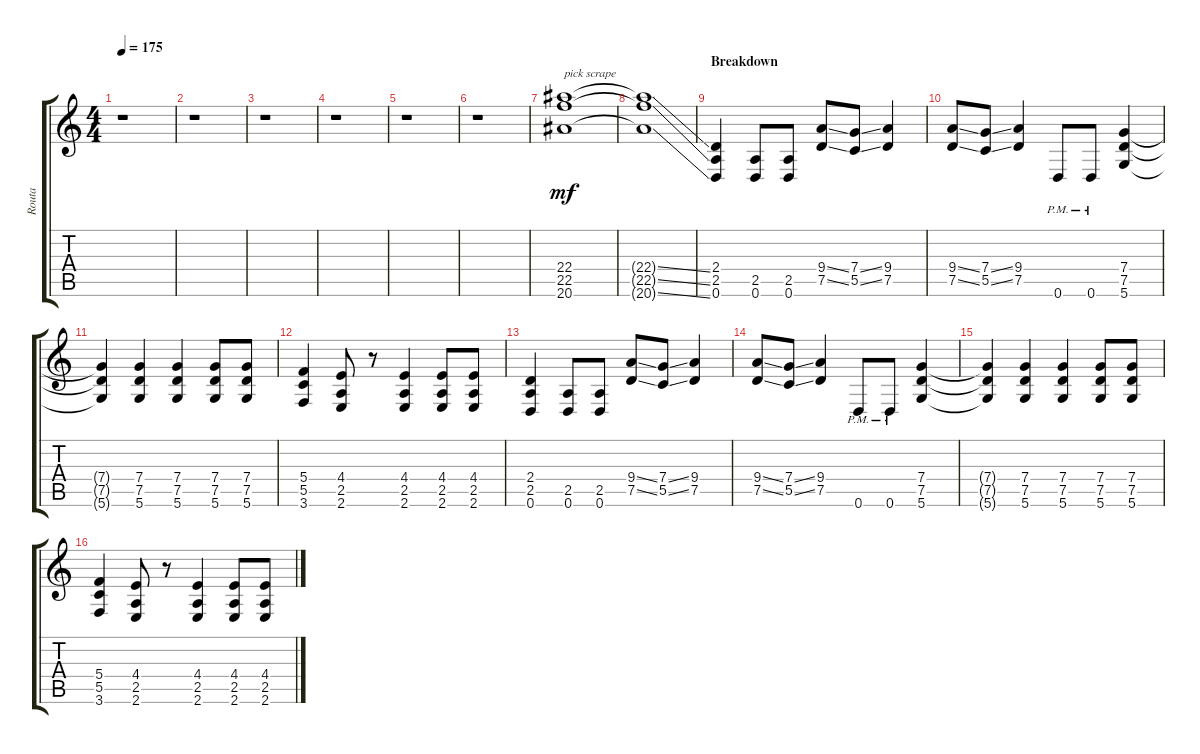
\track ("Routa" "Routa") {instrument distortionguitar}
\staff {score tabs}
\tuning (D4 A3 F3 C3 G2 D2) {hide}
\ts (4 4)
\tempo 175
\clef g2
\ks c
r.1{dy mf} |
r.1 |
r.1 |
r.1 |
r.1 |
r.1 |
(22.4 22.5 20.6).1{txt "pick scrape"} |
(22.4{ss t} 22.5{ss t} 20.6{ss t}).1 |
\section ("" "Breakdown")
(2.4 2.5 0.6).4 (2.5 0.6).8 (2.5 0.6).8 (9.4{ss} 7.5{ss}).8 (7.4{ss} 5.5{ss}).8 (9.4 7.5).4 |
(9.4{ss} 7.5{ss}).8 (7.4{ss} 5.5{ss}).8 (9.4 7.5).4 0.6{pm}.8 0.6{pm}.8 (7.4 7.5 5.6).4 |
(7.4{t} 7.5{t} 5.6{t}).4 (7.4 7.5 5.6).4 (7.4 7.5 5.6).4 (7.4 7.5 5.6).8 (7.4 7.5 5.6).8 |
(5.4 5.5 3.6).4 (4.4 2.5 2.6).8 r.8 (4.4 2.5 2.6).4 (4.4 2.5 2.6).8 (4.4 2.5 2.6).8 |
(2.4 2.5 0.6).4 (2.5 0.6).8 (2.5 0.6).8 (9.4{ss} 7.5{ss}).8 (7.4{ss} 5.5{ss}).8 (9.4 7.5).4 |
(9.4{ss} 7.5{ss}).8 (7.4{ss} 5.5{ss}).8 (9.4 7.5).4 0.6{pm}.8 0.6{pm}.8 (7.4 7.5 5.6).4 |
(7.4{t} 7.5{t} 5.6{t}).4 (7.4 7.5 5.6).4 (7.4 7.5 5.6).4 (7.4 7.5 5.6).8 (7.4 7.5 5.6).8 |
(5.4 5.5 3.6).4 (4.4 2.5 2.6).8 r.8 (4.4 2.5 2.6).4 (4.4 2.5 2.6).8 (4.4 2.5 2.6).8
